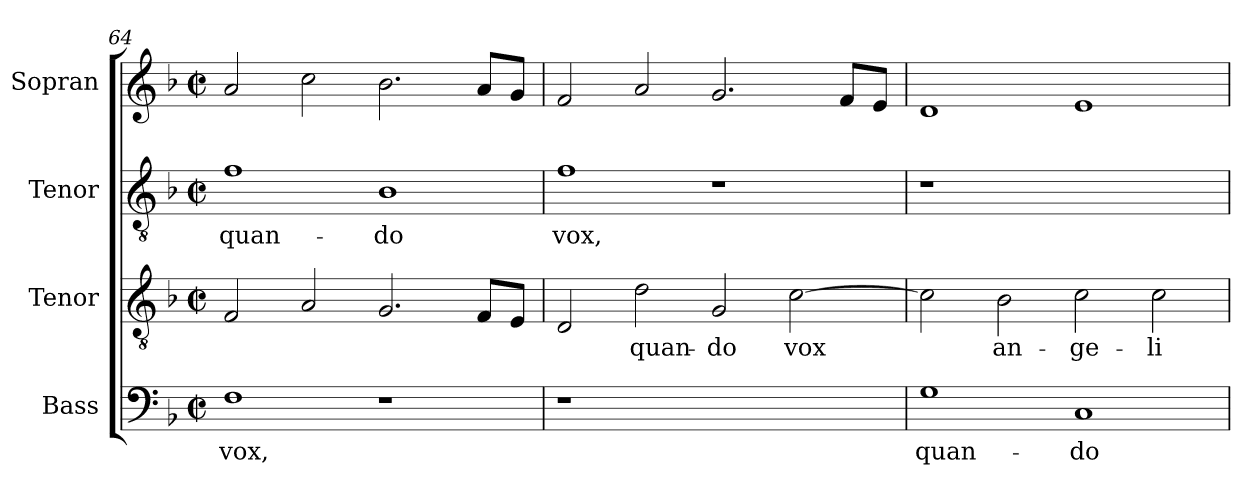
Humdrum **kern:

**kern	**text	**kern	**text	**kern	**text	**kern
*part4	*part4	*part3	*part3	*part2	*part2	*part1
*staff4	*staff4	*staff3	*staff3	*staff2	*staff2	*staff1
*I"Bass	*	*I"Tenor	*	*I"Tenor	*	*I"Sopran
*	*	*I'Tenor	*	*	*	*
!!LO:LB:g=z
*clefF4	*	*clefGv2	*	*clefGv2	*	*clefG2
*	*	*ITrd7c12	*	*ITrd7c12	*	*
*k[b-]	*	*k[b-]	*	*k[b-]	*	*k[b-]
*d:	*	*d:	*	*d:	*	*d:
*M2/2	*	*M2/2	*	*M2/2	*	*M2/2
*met(c|)	*	*met(c|)	*	*met(c|)	*	*met(c|)
=64	=64	=64	=64	=64	=64	=64
!	!LO:LY:b:color=#000000	!	!	!	!	!
!	!	!	!	!	!LO:LY:b:color=#000000	!
1Fi	vox,	2FFi/	.	1Fi	quan-	2ai/
.	.	2AAi/	.	.	.	2cci\
!	!	!	!	!	!LO:LY:b:color=#000000	!
1r	.	2.GGi/	.	1BB-i	-do	2.b-i\
.	.	8FFi/L	.	.	.	8ai/L
.	.	8EEi/J	.	.	.	8gi/J
=65	=65	=65	=65	=65	=65	=65
!LO:N:vis=1	!	!	!	!	!	!
!	!	!	!	!	!LO:LY:b:color=#000000	!
1r	.	2DDi/	.	1Fi	vox,	2fi/
!	!	!	!LO:LY:b:color=#000000	!	!	!
.	.	2Di\	quan-	.	.	2ai/
!	!	!	!LO:LY:b:color=#000000	!	!	!
1ryy	.	2GGi/	-do	1r	.	2.gi/
!	!	!	!LO:LY:b:color=#000000	!	!	!
.	.	[>2Ci\	vox	.	.	.
.	.	.	.	.	.	8fi/L
.	.	.	.	.	.	8ei/J
=66	=66	=66	=66	=66	=66	=66
!	!LO:LY:b:color=#000000	!	!	!LO:N:vis=1	!	!
1Gi	quan-	2Ci\]	.	1r	.	1di
!	!	!	!LO:LY:b:color=#000000	!	!	!
.	.	2BB-i\	an-	.	.	.
!	!LO:LY:b:color=#000000	!	!	!	!	!
!	!	!	!LO:LY:b:color=#000000	!	!	!
1Ci	-do	2Ci\	-ge-	1ryy	.	1ei
!	!	!	!LO:LY:b:color=#000000	!	!	!
.	.	2Ci\	-li-	.	.	.
=	=	=	=	=	=	=
*-	*-	*-	*-	*-	*-	*-
